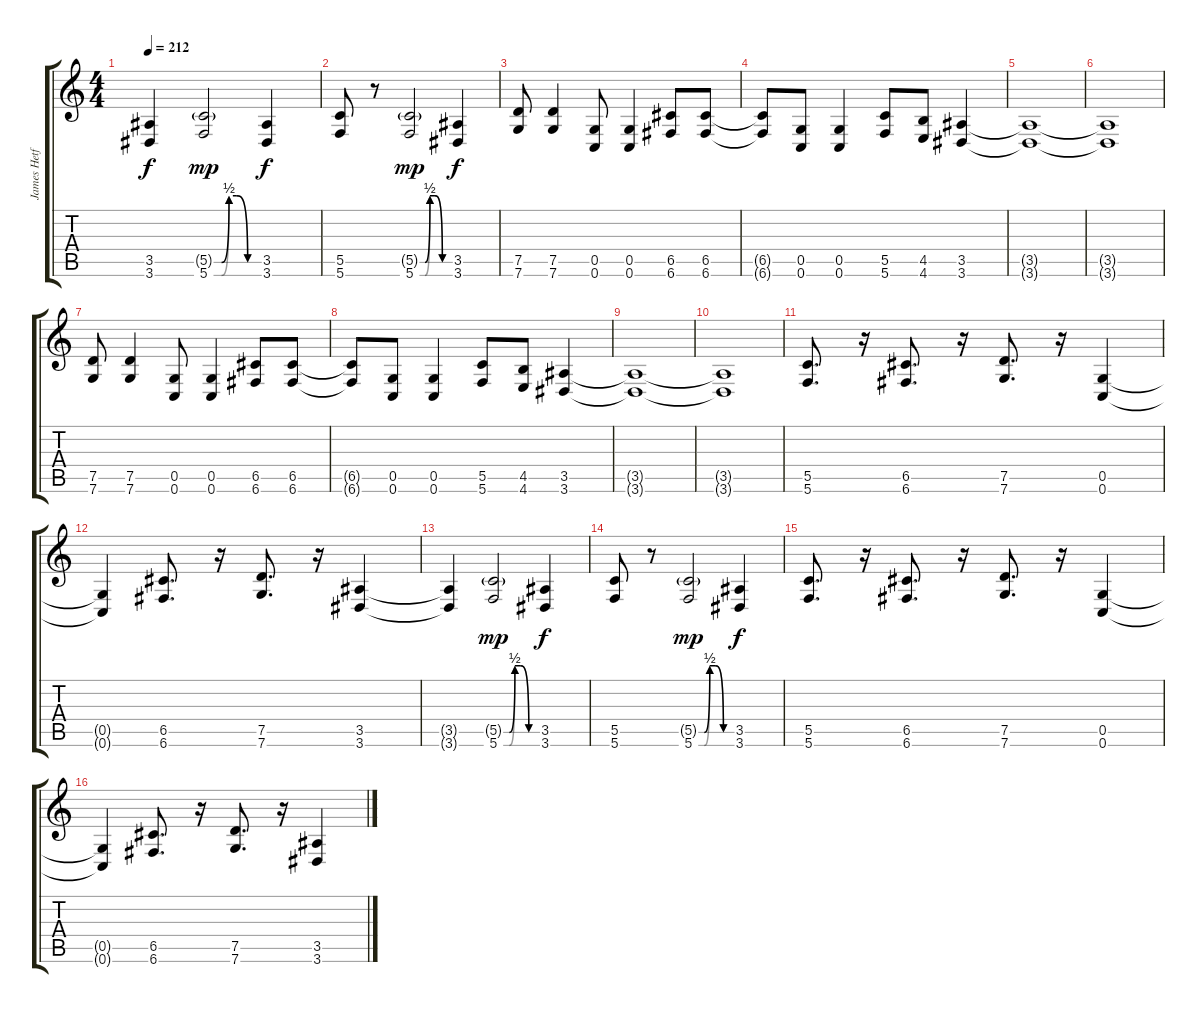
\track ("James Hetfield" "James Hetf") {instrument overdrivenguitar}
\staff {score tabs}
\tuning (D4 A3 F3 C3 G2 C2) {hide}
\ts (4 4)
\tempo 212
\clef g2
\ks c
(3.5{t} 3.6{t}).4{dy f} (5.5{be (custom 0 0 10 0 20 2 30 2 45 0 60 0) g} 5.6{be (custom 0 0 10 0 20 2 30 2 45 0 60 0)}).2{dy mp} (3.5 3.6).4{dy f} |
(5.5 5.6).8 r.8 (5.5{be (custom 0 0 10 0 20 2 30 2 45 0 60 0) g} 5.6{be (custom 0 0 10 0 20 2 30 2 45 0 60 0)}).2{dy mp} (3.5 3.6).4{dy f} |
(7.5 7.6).8 (7.5 7.6).4 (0.5 0.6).8 (0.5 0.6).4 (6.5 6.6).8 (6.5 6.6).8 |
(6.5{t} 6.6{t}).8 (0.5 0.6).8 (0.5 0.6).4 (5.5 5.6).8 (4.5 4.6).8 (3.5 3.6).4 |
(3.5{t} 3.6{t}).1 |
(3.5{t} 3.6{t}).1 |
(7.5 7.6).8 (7.5 7.6).4 (0.5 0.6).8 (0.5 0.6).4 (6.5 6.6).8 (6.5 6.6).8 |
(6.5{t} 6.6{t}).8 (0.5 0.6).8 (0.5 0.6).4 (5.5 5.6).8 (4.5 4.6).8 (3.5 3.6).4 |
(3.5{t} 3.6{t}).1 |
(3.5{t} 3.6{t}).1 |
(5.5 5.6).8{d} r.16 (6.5 6.6).8{d} r.16 (7.5 7.6).8{d} r.16 (0.5 0.6).4 |
(0.5{t} 0.6{t}).4 (6.5 6.6).8{d} r.16 (7.5 7.6).8{d} r.16 (3.5 3.6).4 |
(3.5{t} 3.6{t}).4 (5.5{be (custom 0 0 10 0 20 2 30 2 45 0 60 0) g} 5.6{be (custom 0 0 10 0 20 2 30 2 45 0 60 0)}).2{dy mp} (3.5 3.6).4{dy f} |
(5.5 5.6).8 r.8 (5.5{be (custom 0 0 10 0 20 2 30 2 45 0 60 0) g} 5.6{be (custom 0 0 10 0 20 2 30 2 45 0 60 0)}).2{dy mp} (3.5 3.6).4{dy f} |
(5.5 5.6).8{d} r.16 (6.5 6.6).8{d} r.16 (7.5 7.6).8{d} r.16 (0.5 0.6).4 |
(0.5{t} 0.6{t}).4 (6.5 6.6).8{d} r.16 (7.5 7.6).8{d} r.16 (3.5 3.6).4
